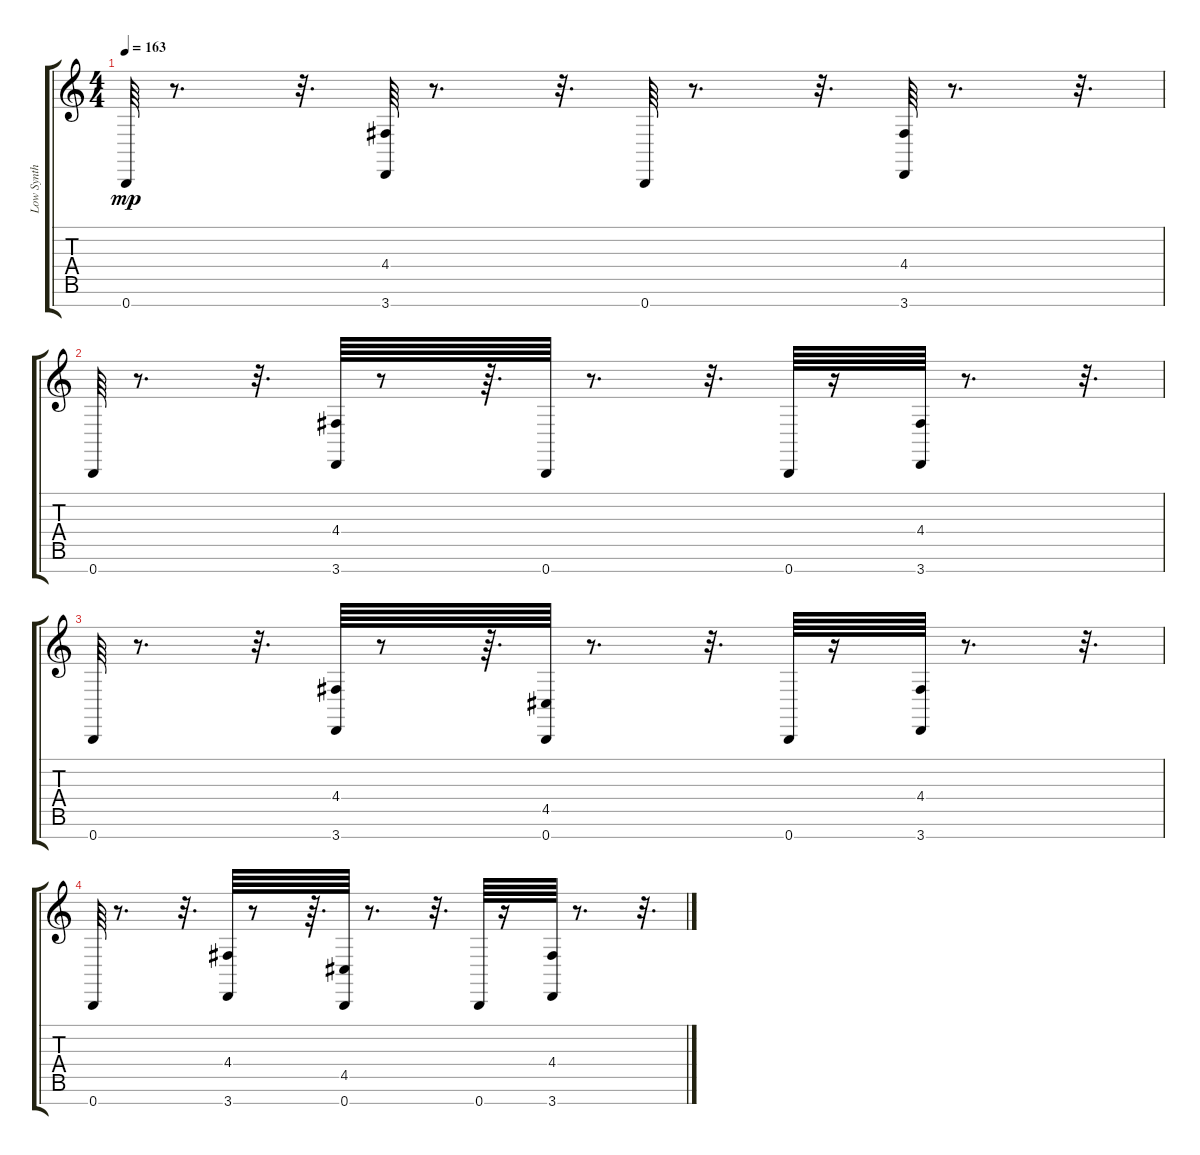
\track ("Low Synth" "Low Synth") {instrument acousticgrandpiano}
\staff {score tabs}
\tuning (E4 B3 G3 D3 A2 E2 B1) {hide}
\ts (4 4)
\tempo 163
\clef g2
\ks c
0.7.64{dy mp} r.8{d} r.32{d} (4.4 3.7).64 r.8{d} r.32{d} 0.7.64 r.8{d} r.32{d} (4.4 3.7).64 r.8{d} r.32{d} |
0.7.64 r.8{d} r.32{d} (4.4 3.7).64 r.8 r.64{d} 0.7.64 r.8{d} r.32{d} 0.7.64 r.16 (4.4 3.7).64 r.8{d} r.32{d} |
0.7.64 r.8{d} r.32{d} (4.4 3.7).64 r.8 r.64{d} (4.5 0.7).64 r.8{d} r.32{d} 0.7.64 r.16 (4.4 3.7).64 r.8{d} r.32{d} |
0.7.64 r.8{d} r.32{d} (4.4 3.7).64 r.8 r.64{d} (4.5 0.7).64 r.8{d} r.32{d} 0.7.64 r.16 (4.4 3.7).64 r.8{d} r.32{d}
